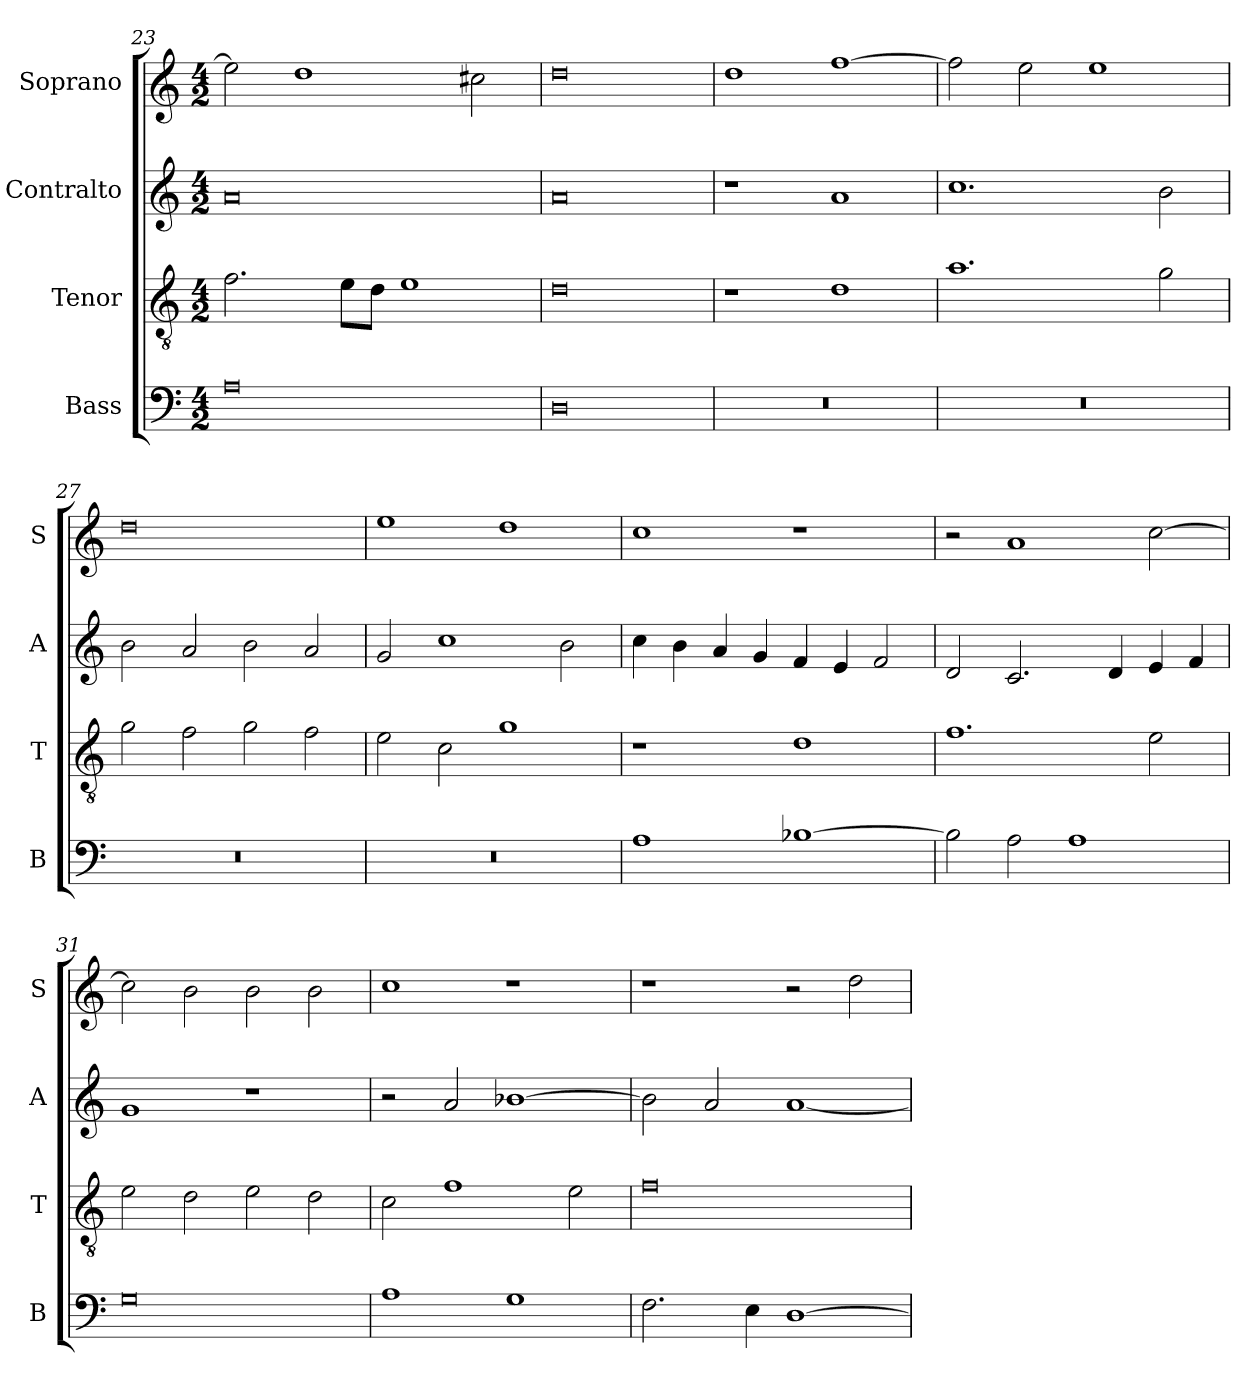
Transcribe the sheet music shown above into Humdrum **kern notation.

**kern	**kern	**kern	**kern
*part4	*part3	*part2	*part1
*staff4	*staff3	*staff2	*staff1
*I"Bass	*I"Tenor	*I"Contralto	*I"Soprano
*I'B	*I'T	*I'A	*I'S
*clefF4	*clefGv2	*clefG2	*clefG2
*k[]	*k[]	*k[]	*k[]
*D:dor	*D:dor	*D:dor	*D:dor
*M4/2	*M4/2	*M4/2	*M4/2
=23	=23	=23	=23
0A	2.f	0a	2ee]
.	.	.	1dd
.	8e\L	.	.
.	8d\J	.	.
.	1e	.	.
.	.	.	2cc#X
=24	=24	=24	=24
0D	0d	0a	0dd
=25	=25	=25	=25
0r	1r	1r	1dd
.	1d	1a	[1ff
=26	=26	=26	=26
0r	1.a	1.cc	2ff]
.	.	.	2ee
.	.	.	1ee
.	2g	2b	.
=27	=27	=27	=27
0r	2g	2b	0dd
.	2f	2a	.
.	2g	2b	.
.	2f	2a	.
=28	=28	=28	=28
0r	2e	2g	1ee
.	2c	1cc	.
.	1g	.	1dd
.	.	2b	.
=29	=29	=29	=29
1A	1r	4cc	1cc
.	.	4b	.
.	.	4a	.
.	.	4g	.
[1B-X	1d	4f	1r
.	.	4e	.
.	.	2f	.
=30	=30	=30	=30
2B-]	1.f	2d	2r
2A	.	2.c	1a
1A	.	.	.
.	.	4d	.
.	2e	4e	[2cc
.	.	4f	.
=31	=31	=31	=31
0G	2e	1g	2cc]
.	2d	.	2b
.	2e	1r	2b
.	2d	.	2b
=32	=32	=32	=32
1A	2c	2r	1cc
.	1f	2a	.
1G	.	[1b-X	1r
.	2e	.	.
=33	=33	=33	=33
2.F	0f	2b-]	1r
.	.	2a	.
4E	.	.	.
[1D	.	[1a	2r
.	.	.	2dd
=	=	=	=
*-	*-	*-	*-
